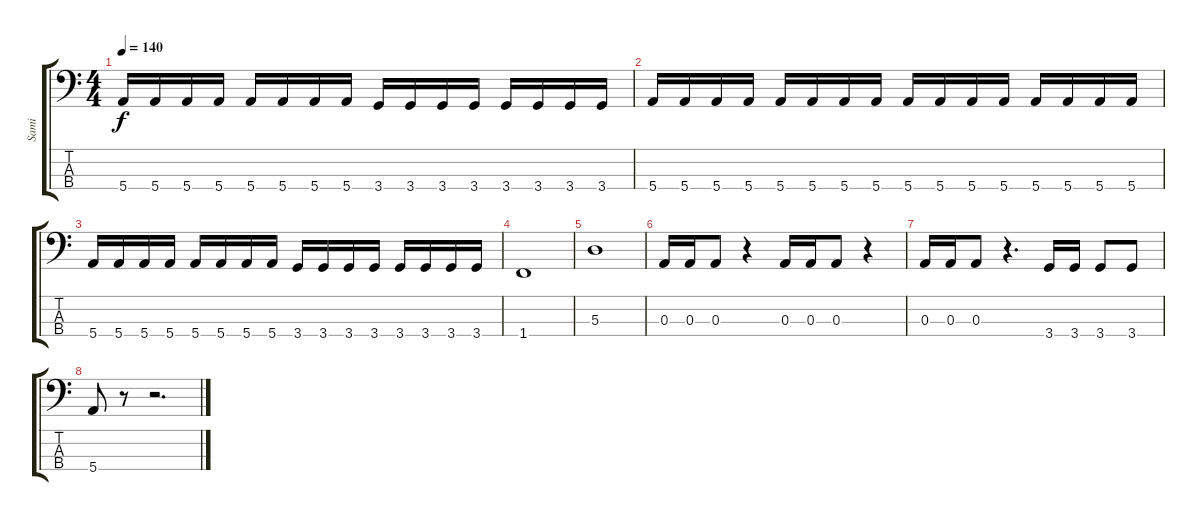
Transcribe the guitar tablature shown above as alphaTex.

\track ("Sami" "Sami") {instrument electricbasspick}
\staff {score tabs}
\tuning (G2 D2 A1 E1) {hide}
\ts (4 4)
\tempo 140
\clef f4
\ks c
5.4.16{dy f} 5.4.16 5.4.16 5.4.16 5.4.16 5.4.16 5.4.16 5.4.16 3.4.16 3.4.16 3.4.16 3.4.16 3.4.16 3.4.16 3.4.16 3.4.16 |
5.4.16 5.4.16 5.4.16 5.4.16 5.4.16 5.4.16 5.4.16 5.4.16 5.4.16 5.4.16 5.4.16 5.4.16 5.4.16 5.4.16 5.4.16 5.4.16 |
5.4.16 5.4.16 5.4.16 5.4.16 5.4.16 5.4.16 5.4.16 5.4.16 3.4.16 3.4.16 3.4.16 3.4.16 3.4.16 3.4.16 3.4.16 3.4.16 |
1.4.1 |
5.3.1 |
0.3.16 0.3.16 0.3.8 r.4 0.3.16 0.3.16 0.3.8 r.4 |
0.3.16 0.3.16 0.3.8 r.4{d} 3.4.16 3.4.16 3.4.8 3.4.8 |
5.4.8 r.8 r.2{d}
